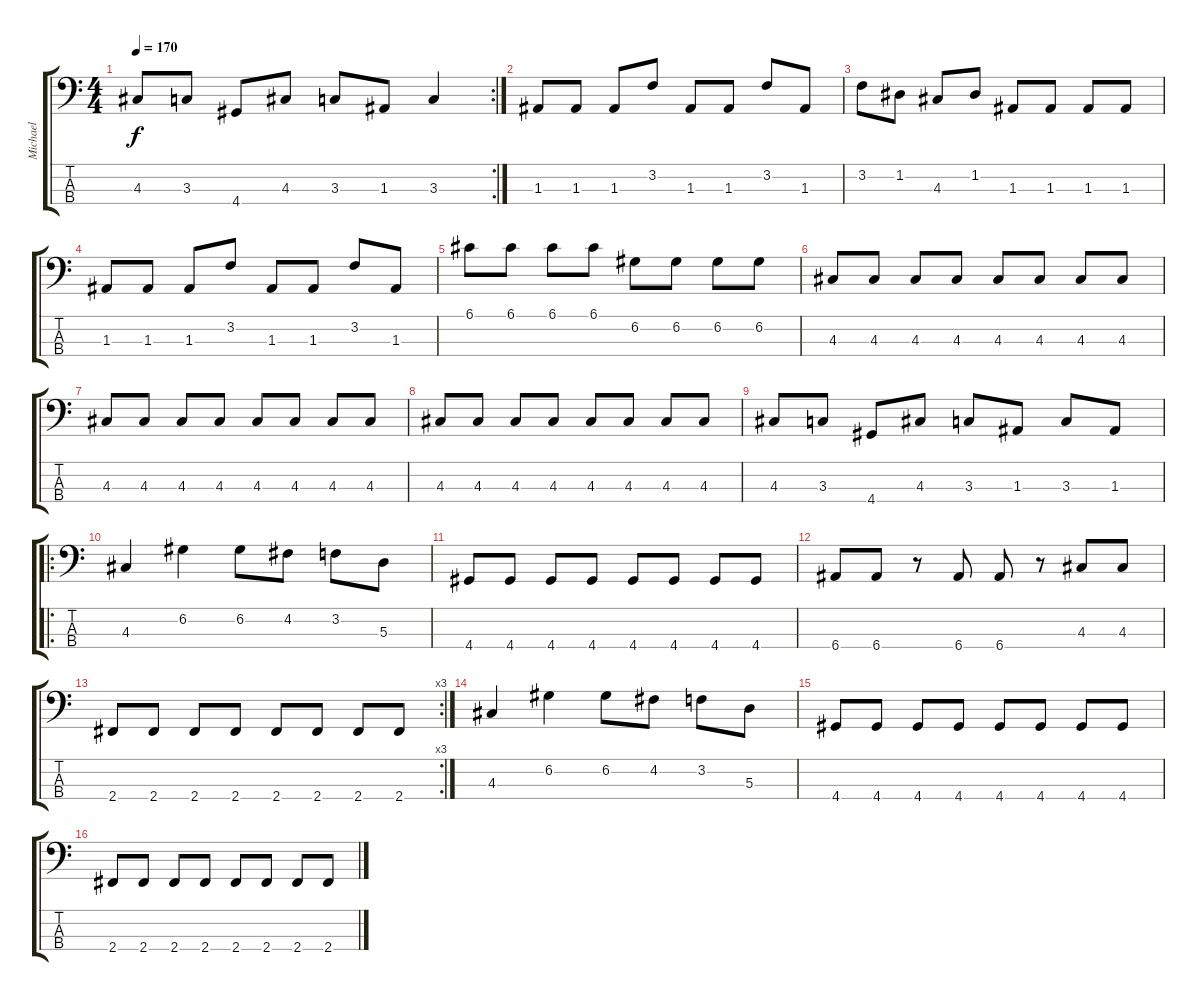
\track ("Michael" "Michael") {instrument electricbassfinger}
\staff {score tabs}
\tuning (G2 D2 A1 E1) {hide}
\rc 2
\ts (4 4)
\tempo 170
\clef f4
\ks c
4.3.8{dy f} 3.3.8 4.4.8 4.3.8 3.3.8 1.3.8 3.3.4 |
1.3.8 1.3.8 1.3.8 3.2.8 1.3.8 1.3.8 3.2.8 1.3.8 |
3.2.8 1.2.8 4.3.8 1.2.8 1.3.8 1.3.8 1.3.8 1.3.8 |
1.3.8 1.3.8 1.3.8 3.2.8 1.3.8 1.3.8 3.2.8 1.3.8 |
6.1.8 6.1.8 6.1.8 6.1.8 6.2.8 6.2.8 6.2.8 6.2.8 |
4.3.8 4.3.8 4.3.8 4.3.8 4.3.8 4.3.8 4.3.8 4.3.8 |
4.3.8 4.3.8 4.3.8 4.3.8 4.3.8 4.3.8 4.3.8 4.3.8 |
4.3.8 4.3.8 4.3.8 4.3.8 4.3.8 4.3.8 4.3.8 4.3.8 |
4.3.8 3.3.8 4.4.8 4.3.8 3.3.8 1.3.8 3.3.8 1.3.8 |
\ro
4.3.4 6.2.4 6.2.8 4.2.8 3.2.8 5.3.8 |
4.4.8 4.4.8 4.4.8 4.4.8 4.4.8 4.4.8 4.4.8 4.4.8 |
6.4.8 6.4.8 r.8 6.4.8 6.4.8 r.8 4.3.8 4.3.8 |
\rc 3
2.4.8 2.4.8 2.4.8 2.4.8 2.4.8 2.4.8 2.4.8 2.4.8 |
4.3.4 6.2.4 6.2.8 4.2.8 3.2.8 5.3.8 |
4.4.8 4.4.8 4.4.8 4.4.8 4.4.8 4.4.8 4.4.8 4.4.8 |
2.4.8 2.4.8 2.4.8 2.4.8 2.4.8 2.4.8 2.4.8 2.4.8
